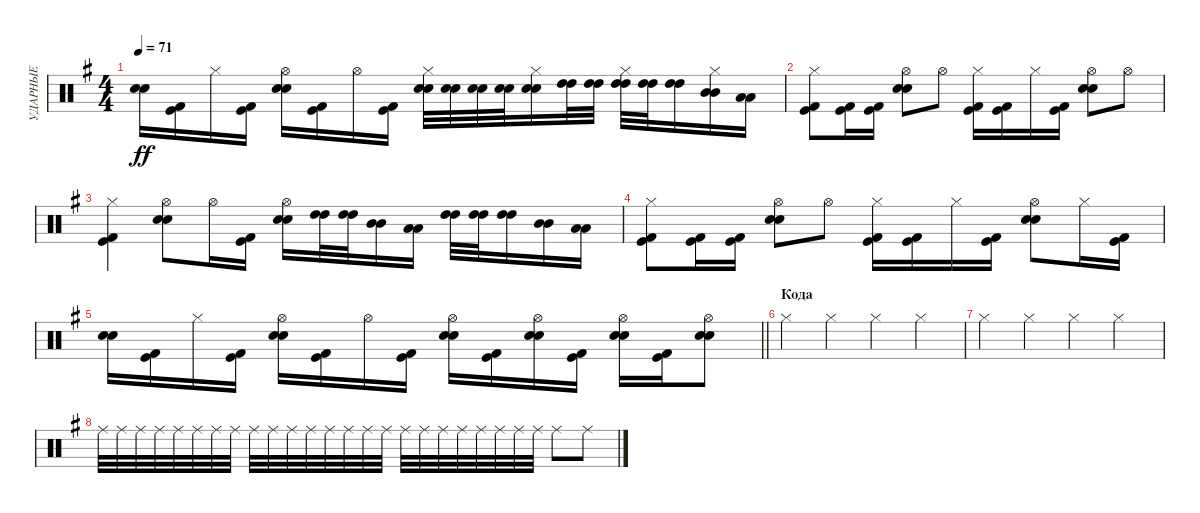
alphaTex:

\track ("УДАРНЫЕ" "УДАРНЫЕ") {instrument percussion}
\staff {score}
\articulation defaults
\ts (4 4)
\tempo 71
\clef neutral
\ks eminor
("Electric Snare (hit)" "Snare (hit) 2").16{dy ff} ("Kick (hit)" "Kick (hit) 2").16 "Hi-Hat (closed)".16 ("Kick (hit)" "Kick (hit) 2").16 ("Hi-Hat (open)" "Electric Snare (hit)" "Snare (hit) 2").16 ("Kick (hit)" "Kick (hit) 2").16 "Hi-Hat (open)".16 ("Kick (hit)" "Kick (hit) 2").16 ("Hi-Hat (closed)" "Snare (hit) 2" "Electric Snare (hit)").32 ("Snare (hit) 2" "Electric Snare (hit)").32 ("Snare (hit) 2" "Electric Snare (hit)").32 ("Snare (hit) 2" "Electric Snare (hit)").32 ("Hi-Hat (closed)" "Snare (hit) 2" "Electric Snare (hit)").16 ("High Tom (hit)" "High Tom (hit)").32 ("High Tom (hit)" "High Tom (hit)").32 ("Hi-Hat (closed)" "High Tom (hit)" "High Tom (hit)").32 ("High Tom (hit)" "High Tom (hit)").32 ("High Tom (hit)" "High Tom (hit)").16 ("Hi-Hat (closed)" "Mid Tom (hit)" "Mid Tom (hit)").16 ("Low Tom (hit)" "Low Tom (hit)").16 |
("Hi-Hat (closed)" "Kick (hit)" "Kick (hit) 2").8 ("Kick (hit)" "Kick (hit) 2").16 ("Kick (hit)" "Kick (hit) 2").16 ("Hi-Hat (open)" "Electric Snare (hit)" "Snare (hit) 2").8 "Hi-Hat (open)".8 ("Hi-Hat (closed)" "Kick (hit)" "Kick (hit) 2").16 ("Kick (hit)" "Kick (hit) 2").16 "Hi-Hat (closed)".16 ("Kick (hit)" "Kick (hit) 2").16 ("Hi-Hat (open)" "Electric Snare (hit)" "Snare (hit) 2").8 "Hi-Hat (open)".8 |
("Hi-Hat (closed)" "Kick (hit)" "Kick (hit) 2").4 ("Hi-Hat (open)" "Electric Snare (hit)" "Snare (hit) 2").8 "Hi-Hat (open)".16 ("Kick (hit)" "Kick (hit) 2").16 ("Hi-Hat (open)" "Snare (hit) 2" "Electric Snare (hit)").16 ("High Tom (hit)" "High Tom (hit)").32 ("High Tom (hit)" "High Tom (hit)").32 ("Mid Tom (hit)" "Mid Tom (hit)").16 ("Low Tom (hit)" "Low Tom (hit)").16 ("High Tom (hit)" "High Tom (hit)").32 ("High Tom (hit)" "High Tom (hit)").32 ("High Tom (hit)" "High Tom (hit)").16 ("Mid Tom (hit)" "Mid Tom (hit)").16 ("Low Tom (hit)" "Low Tom (hit)").16 |
("Hi-Hat (closed)" "Kick (hit)" "Kick (hit) 2").8 ("Kick (hit)" "Kick (hit) 2").16 ("Kick (hit)" "Kick (hit) 2").16 ("Hi-Hat (open)" "Electric Snare (hit)" "Snare (hit) 2").8 "Hi-Hat (open)".8 ("Hi-Hat (closed)" "Kick (hit)" "Kick (hit) 2").16 ("Kick (hit)" "Kick (hit) 2").16 "Hi-Hat (closed)".16 ("Kick (hit)" "Kick (hit) 2").16 ("Hi-Hat (open)" "Electric Snare (hit)" "Snare (hit) 2").8 "Hi-Hat (closed)".16 ("Kick (hit)" "Kick (hit) 2").16 |
\barLineRight lightlight
("Electric Snare (hit)" "Snare (hit) 2").16 ("Kick (hit)" "Kick (hit) 2").16 "Hi-Hat (closed)".16 ("Kick (hit)" "Kick (hit) 2").16 ("Hi-Hat (open)" "Snare (hit) 2" "Electric Snare (hit)").16 ("Kick (hit)" "Kick (hit) 2").16 "Hi-Hat (open)".16 ("Kick (hit)" "Kick (hit) 2").16 ("Hi-Hat (open)" "Electric Snare (hit)" "Snare (hit) 2").16 ("Kick (hit)" "Kick (hit) 2").16 ("Hi-Hat (open)" "Electric Snare (hit)" "Snare (hit) 2").16 ("Kick (hit)" "Kick (hit) 2").16 ("Hi-Hat (open)" "Electric Snare (hit)" "Snare (hit) 2").16 ("Kick (hit)" "Kick (hit) 2").16 ("Hi-Hat (open)" "Electric Snare (hit)" "Snare (hit) 2").8 |
\section ("" "Кода")
"Hi-Hat (closed)".4 "Hi-Hat (closed)".4 "Hi-Hat (closed)".4 "Hi-Hat (closed)".4 |
"Hi-Hat (closed)".4 "Hi-Hat (closed)".4 "Hi-Hat (closed)".4 "Hi-Hat (closed)".4 |
"Ride (middle)".32{volume 0} "Ride (middle)".32 "Ride (middle)".32 "Ride (middle)".32 "Ride (middle)".32 "Ride (middle)".32 "Ride (middle)".32 "Ride (middle)".32 "Ride (middle)".32 "Ride (middle)".32 "Ride (middle)".32 "Ride (middle)".32 "Ride (middle)".32 "Ride (middle)".32 "Ride (middle)".32 "Ride (middle)".32 "Ride (middle)".32 "Ride (middle)".32 "Ride (middle)".32 "Ride (middle)".32 "Ride (middle)".32 "Ride (middle)".32 "Ride (middle)".32 "Ride (middle)".32 "Ride (middle)".8 "Ride (middle)".8
